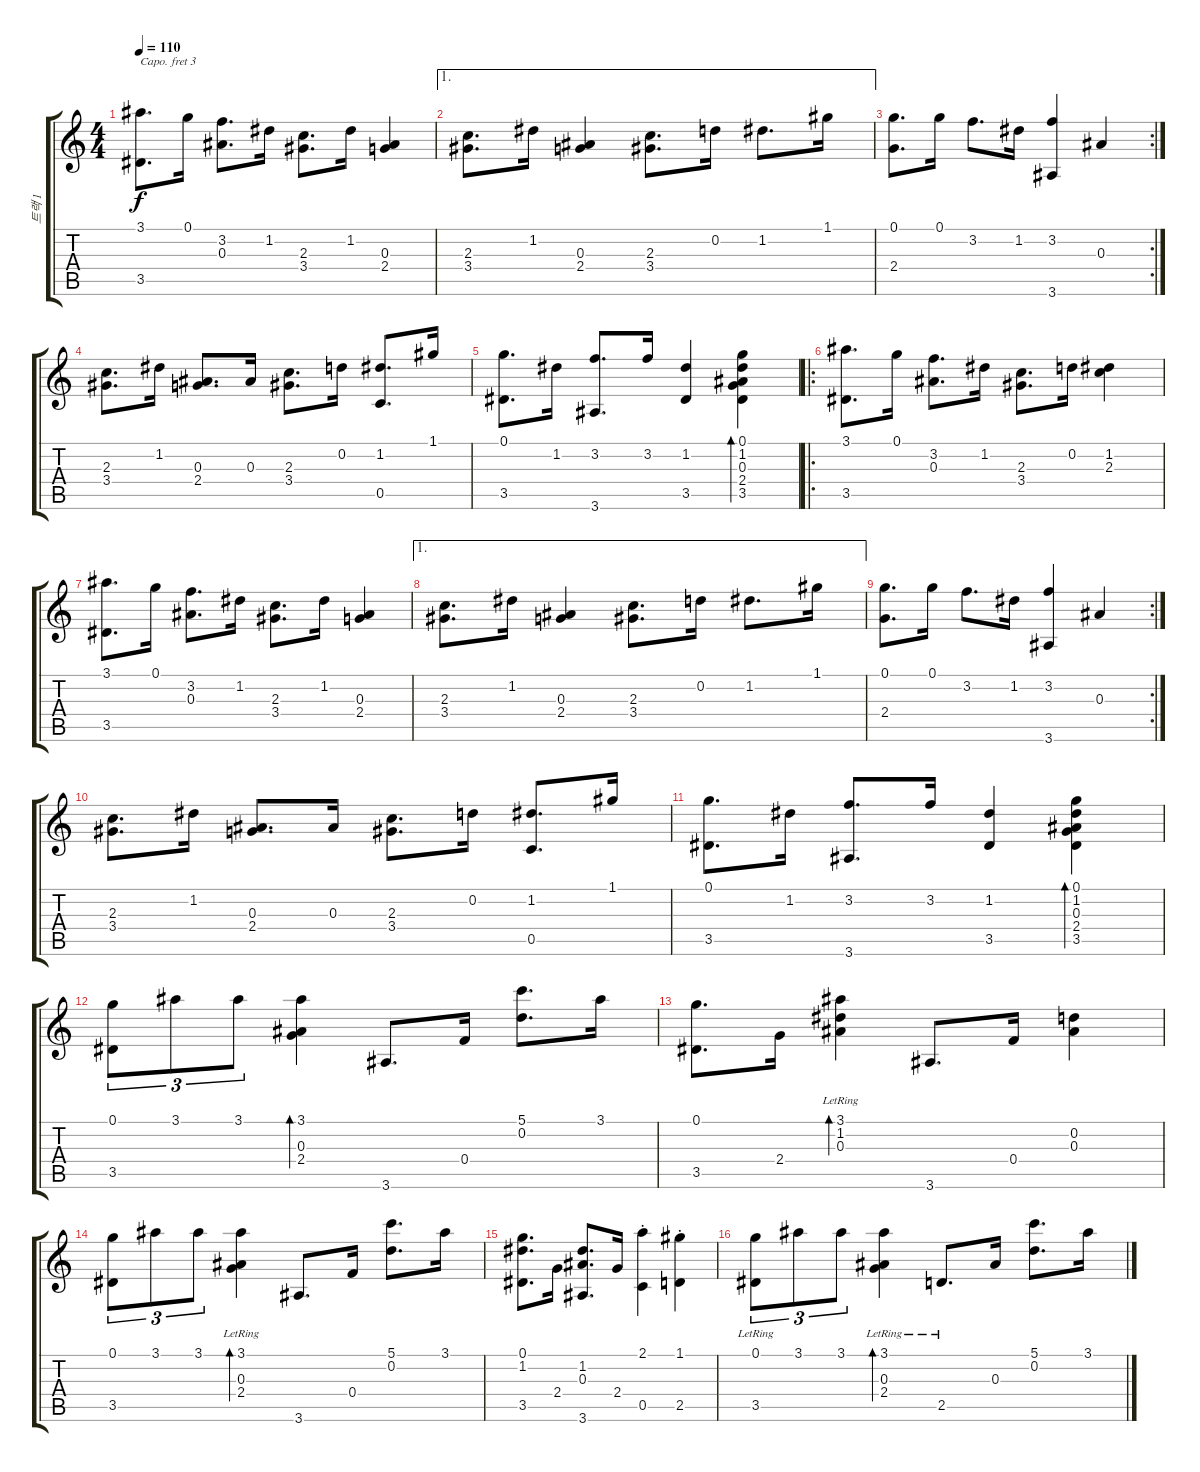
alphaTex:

\track ("트랙 1" "트랙 1") {instrument acousticguitarsteel}
\staff {score tabs}
\capo 3
\tuning (E4 B3 G3 D3 A2 E2) {hide}
\ts (4 4)
\tempo 110
\clef g2
\ks c
(3.1 3.5).8{d dy f} 0.1.16 (3.2 0.3).8{d} 1.2.16 (2.3 3.4).8{d} 1.2.16 (0.3 2.4).4 |
\ae 1
(2.3 3.4).8{d} 1.2.16 (0.3 2.4).4 (2.3 3.4).8{d} 0.2.16 1.2.8{d} 1.1.16 |
\rc 2
(0.1 2.4).8{d} 0.1.16 3.2.8{d} 1.2.16 (3.2 3.6).4 0.3.4 |
(2.3 3.4).8{d} 1.2.16 (0.3 2.4).8{d} 0.3.16 (2.3 3.4).8{d} 0.2.16 (1.2 0.5).8{d} 1.1.16 |
(0.1 3.5).8{d} 1.2.16 (3.2 3.6).8{d} 3.2.16 (1.2 3.5).4 (0.1 1.2 0.3 2.4 3.5).4{bd 60} |
\ro
(3.1 3.5).8{d} 0.1.16 (3.2 0.3).8{d} 1.2.16 (2.3 3.4).8{d} 0.2.16 (1.2 2.3).4 |
(3.1 3.5).8{d} 0.1.16 (3.2 0.3).8{d} 1.2.16 (2.3 3.4).8{d} 1.2.16 (0.3 2.4).4 |
\ae 1
(2.3 3.4).8{d} 1.2.16 (0.3 2.4).4 (2.3 3.4).8{d} 0.2.16 1.2.8{d} 1.1.16 |
\rc 2
(0.1 2.4).8{d} 0.1.16 3.2.8{d} 1.2.16 (3.2 3.6).4 0.3.4 |
(2.3 3.4).8{d} 1.2.16 (0.3 2.4).8{d} 0.3.16 (2.3 3.4).8{d} 0.2.16 (1.2 0.5).8{d} 1.1.16 |
(0.1 3.5).8{d} 1.2.16 (3.2 3.6).8{d} 3.2.16 (1.2 3.5).4 (0.1 1.2 0.3 2.4 3.5).4{bd 60} |
(0.1 3.5).8{tu (3 2)} 3.1.8{tu (3 2)} 3.1.8{tu (3 2)} (3.1 0.3 2.4).4{bd 60} 3.6.8{d} 0.4.16 (5.1 0.2).8{d} 3.1.16 |
(0.1 3.5).8{d} 2.4.16 (3.1{lr} 1.2{lr} 0.3{lr}).4{bd 60} 3.6.8{d} 0.4.16 (0.2 0.3).4 |
(0.1 3.5).8{tu (3 2)} 3.1.8{tu (3 2)} 3.1.8{tu (3 2)} (3.1{lr} 0.3{lr} 2.4{lr}).4{bd 60} 3.6.8{d} 0.4.16 (5.1 0.2).8{d} 3.1.16 |
(0.1 1.2 3.5).8{d} 2.4.16 (1.2 0.3 3.6).8{d} 2.4.16 (2.1{st} 0.5{st}).4 (1.1{st} 2.5{st}).4 |
(0.1 3.5{lr}).8{tu (3 2)} 3.1.8{tu (3 2)} 3.1.8{tu (3 2)} (3.1{lr} 0.3{lr} 2.4{lr}).4{bd 60} 2.5{lr}.8{d} 0.3.16 (5.1 0.2).8{d} 3.1.16
